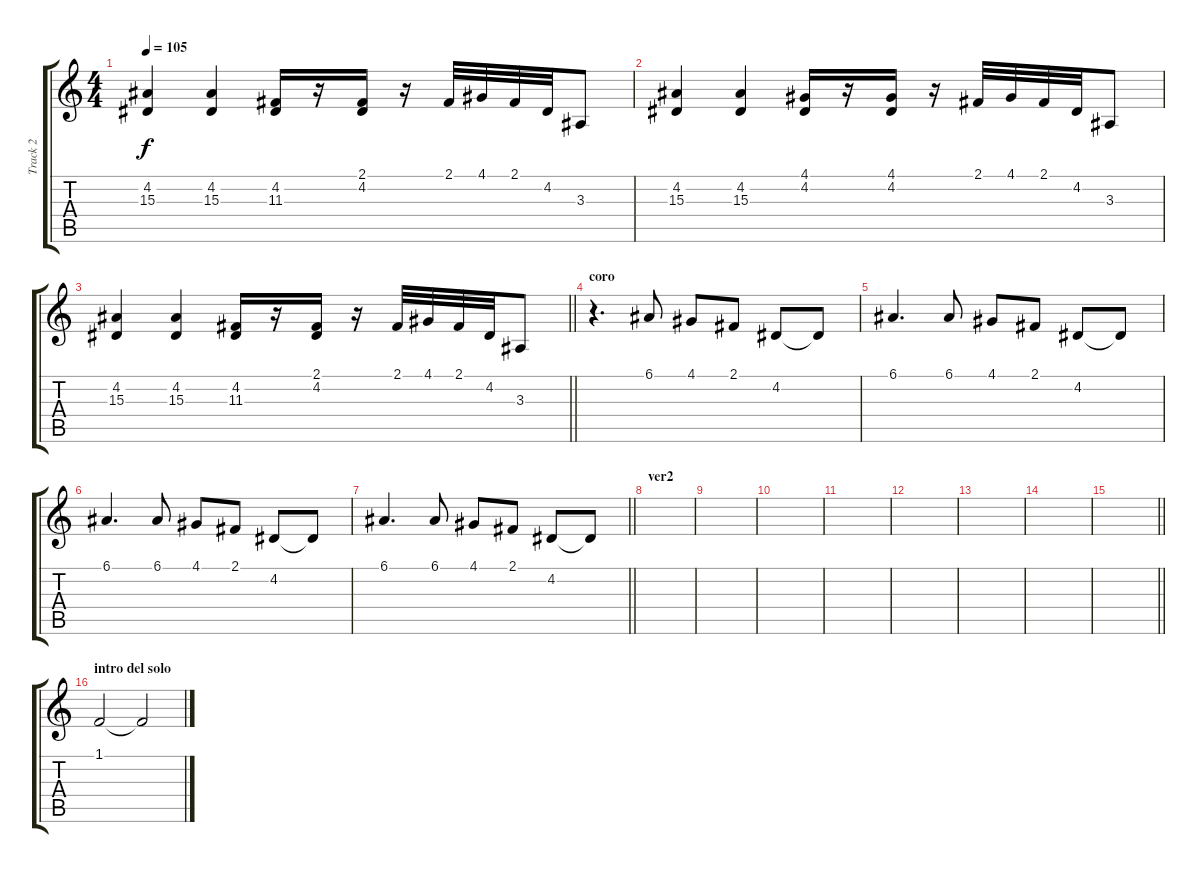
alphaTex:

\track ("Track 2" "Track 2") {instrument accordion}
\staff {score tabs}
\tuning (E4 B3 G3 D3 A2 E2) {hide}
\ts (4 4)
\tempo 105
\clef g2
\ks c
(4.2 15.3).4{dy f} (4.2 15.3).4 (4.2 11.3).16 r.16 (2.1 4.2).16 r.16 2.1.32 4.1.32 2.1.32 4.2.32 3.3.8 |
(4.2 15.3).4 (4.2 15.3).4 (4.1 4.2).16 r.16 (4.1 4.2).16 r.16 2.1.32 4.1.32 2.1.32 4.2.32 3.3.8 |
\barLineRight lightlight
(4.2 15.3).4 (4.2 15.3).4 (4.2 11.3).16 r.16 (2.1 4.2).16 r.16 2.1.32 4.1.32 2.1.32 4.2.32 3.3.8 |
\section ("" "coro")
r.4{d} 6.1.8 4.1.8 2.1.8 4.2.8 4.2{t}.8 |
6.1.4{d} 6.1.8 4.1.8 2.1.8 4.2.8 4.2{t}.8 |
6.1.4{d} 6.1.8 4.1.8 2.1.8 4.2.8 4.2{t}.8 |
\barLineRight lightlight
6.1.4{d} 6.1.8 4.1.8 2.1.8 4.2.8 4.2{t}.8 |
\section ("" "ver2")
|
|
|
|
|
|
|
\barLineRight lightlight
|
\section ("" "intro del solo")
1.1.2 1.1{t}.2
